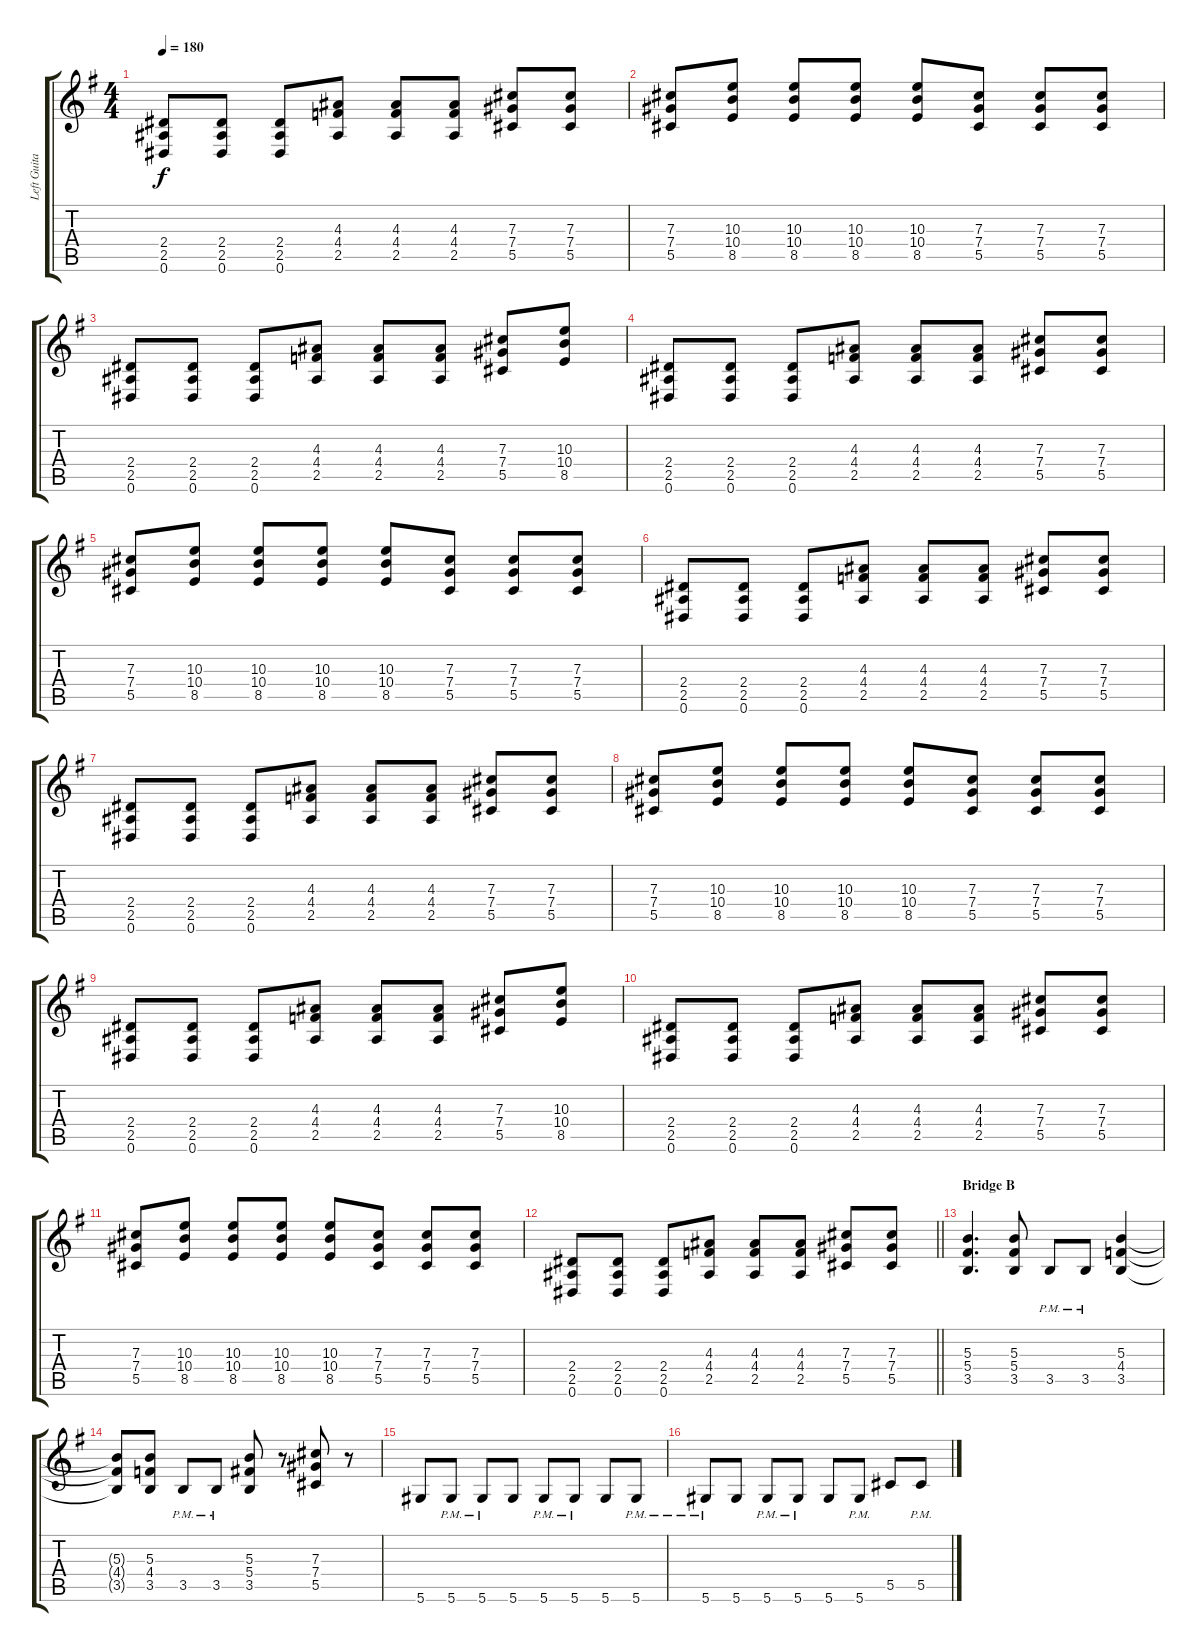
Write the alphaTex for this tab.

\track ("Left Guitar" "Left Guita") {instrument overdrivenguitar}
\staff {score tabs}
\tuning (Eb4 Bb3 Gb3 Db3 Ab2 Eb2) {hide}
\ts (4 4)
\tempo 180
\clef g2
\ks g
(2.4 2.5 0.6).8{dy f} (2.4 2.5 0.6).8 (2.4 2.5 0.6).8 (4.3 4.4 2.5).8 (4.3 4.4 2.5).8 (4.3 4.4 2.5).8 (7.3 7.4 5.5).8 (7.3 7.4 5.5).8 |
(7.3 7.4 5.5).8 (10.3 10.4 8.5).8 (10.3 10.4 8.5).8 (10.3 10.4 8.5).8 (10.3 10.4 8.5).8 (7.3 7.4 5.5).8 (7.3 7.4 5.5).8 (7.3 7.4 5.5).8 |
(2.4 2.5 0.6).8 (2.4 2.5 0.6).8 (2.4 2.5 0.6).8 (4.3 4.4 2.5).8 (4.3 4.4 2.5).8 (4.3 4.4 2.5).8 (7.3 7.4 5.5).8 (10.3 10.4 8.5).8 |
(2.4 2.5 0.6).8 (2.4 2.5 0.6).8 (2.4 2.5 0.6).8 (4.3 4.4 2.5).8 (4.3 4.4 2.5).8 (4.3 4.4 2.5).8 (7.3 7.4 5.5).8 (7.3 7.4 5.5).8 |
(7.3 7.4 5.5).8 (10.3 10.4 8.5).8 (10.3 10.4 8.5).8 (10.3 10.4 8.5).8 (10.3 10.4 8.5).8 (7.3 7.4 5.5).8 (7.3 7.4 5.5).8 (7.3 7.4 5.5).8 |
(2.4 2.5 0.6).8 (2.4 2.5 0.6).8 (2.4 2.5 0.6).8 (4.3 4.4 2.5).8 (4.3 4.4 2.5).8 (4.3 4.4 2.5).8 (7.3 7.4 5.5).8 (7.3 7.4 5.5).8 |
(2.4 2.5 0.6).8 (2.4 2.5 0.6).8 (2.4 2.5 0.6).8 (4.3 4.4 2.5).8 (4.3 4.4 2.5).8 (4.3 4.4 2.5).8 (7.3 7.4 5.5).8 (7.3 7.4 5.5).8 |
(7.3 7.4 5.5).8 (10.3 10.4 8.5).8 (10.3 10.4 8.5).8 (10.3 10.4 8.5).8 (10.3 10.4 8.5).8 (7.3 7.4 5.5).8 (7.3 7.4 5.5).8 (7.3 7.4 5.5).8 |
(2.4 2.5 0.6).8 (2.4 2.5 0.6).8 (2.4 2.5 0.6).8 (4.3 4.4 2.5).8 (4.3 4.4 2.5).8 (4.3 4.4 2.5).8 (7.3 7.4 5.5).8 (10.3 10.4 8.5).8 |
(2.4 2.5 0.6).8 (2.4 2.5 0.6).8 (2.4 2.5 0.6).8 (4.3 4.4 2.5).8 (4.3 4.4 2.5).8 (4.3 4.4 2.5).8 (7.3 7.4 5.5).8 (7.3 7.4 5.5).8 |
(7.3 7.4 5.5).8 (10.3 10.4 8.5).8 (10.3 10.4 8.5).8 (10.3 10.4 8.5).8 (10.3 10.4 8.5).8 (7.3 7.4 5.5).8 (7.3 7.4 5.5).8 (7.3 7.4 5.5).8 |
\barLineRight lightlight
(2.4 2.5 0.6).8 (2.4 2.5 0.6).8 (2.4 2.5 0.6).8 (4.3 4.4 2.5).8 (4.3 4.4 2.5).8 (4.3 4.4 2.5).8 (7.3 7.4 5.5).8 (7.3 7.4 5.5).8 |
\section ("" "Bridge B")
(5.3 5.4 3.5).4{d} (5.3 5.4 3.5).8 3.5{pm}.8 3.5{pm}.8 (5.3 4.4 3.5).4 |
(5.3{t} 4.4{t} 3.5{t}).8 (5.3 4.4 3.5).8 3.5{pm}.8 3.5{pm}.8 (5.3 5.4 3.5).8 r.8 (7.3 7.4 5.5).8 r.8 |
5.6.8 5.6{pm}.8 5.6{pm}.8 5.6.8 5.6{pm}.8 5.6{pm}.8 5.6.8 5.6{pm}.8 |
5.6{pm}.8 5.6.8 5.6{pm}.8 5.6{pm}.8 5.6.8 5.6{pm}.8 5.5.8 5.5{pm}.8
